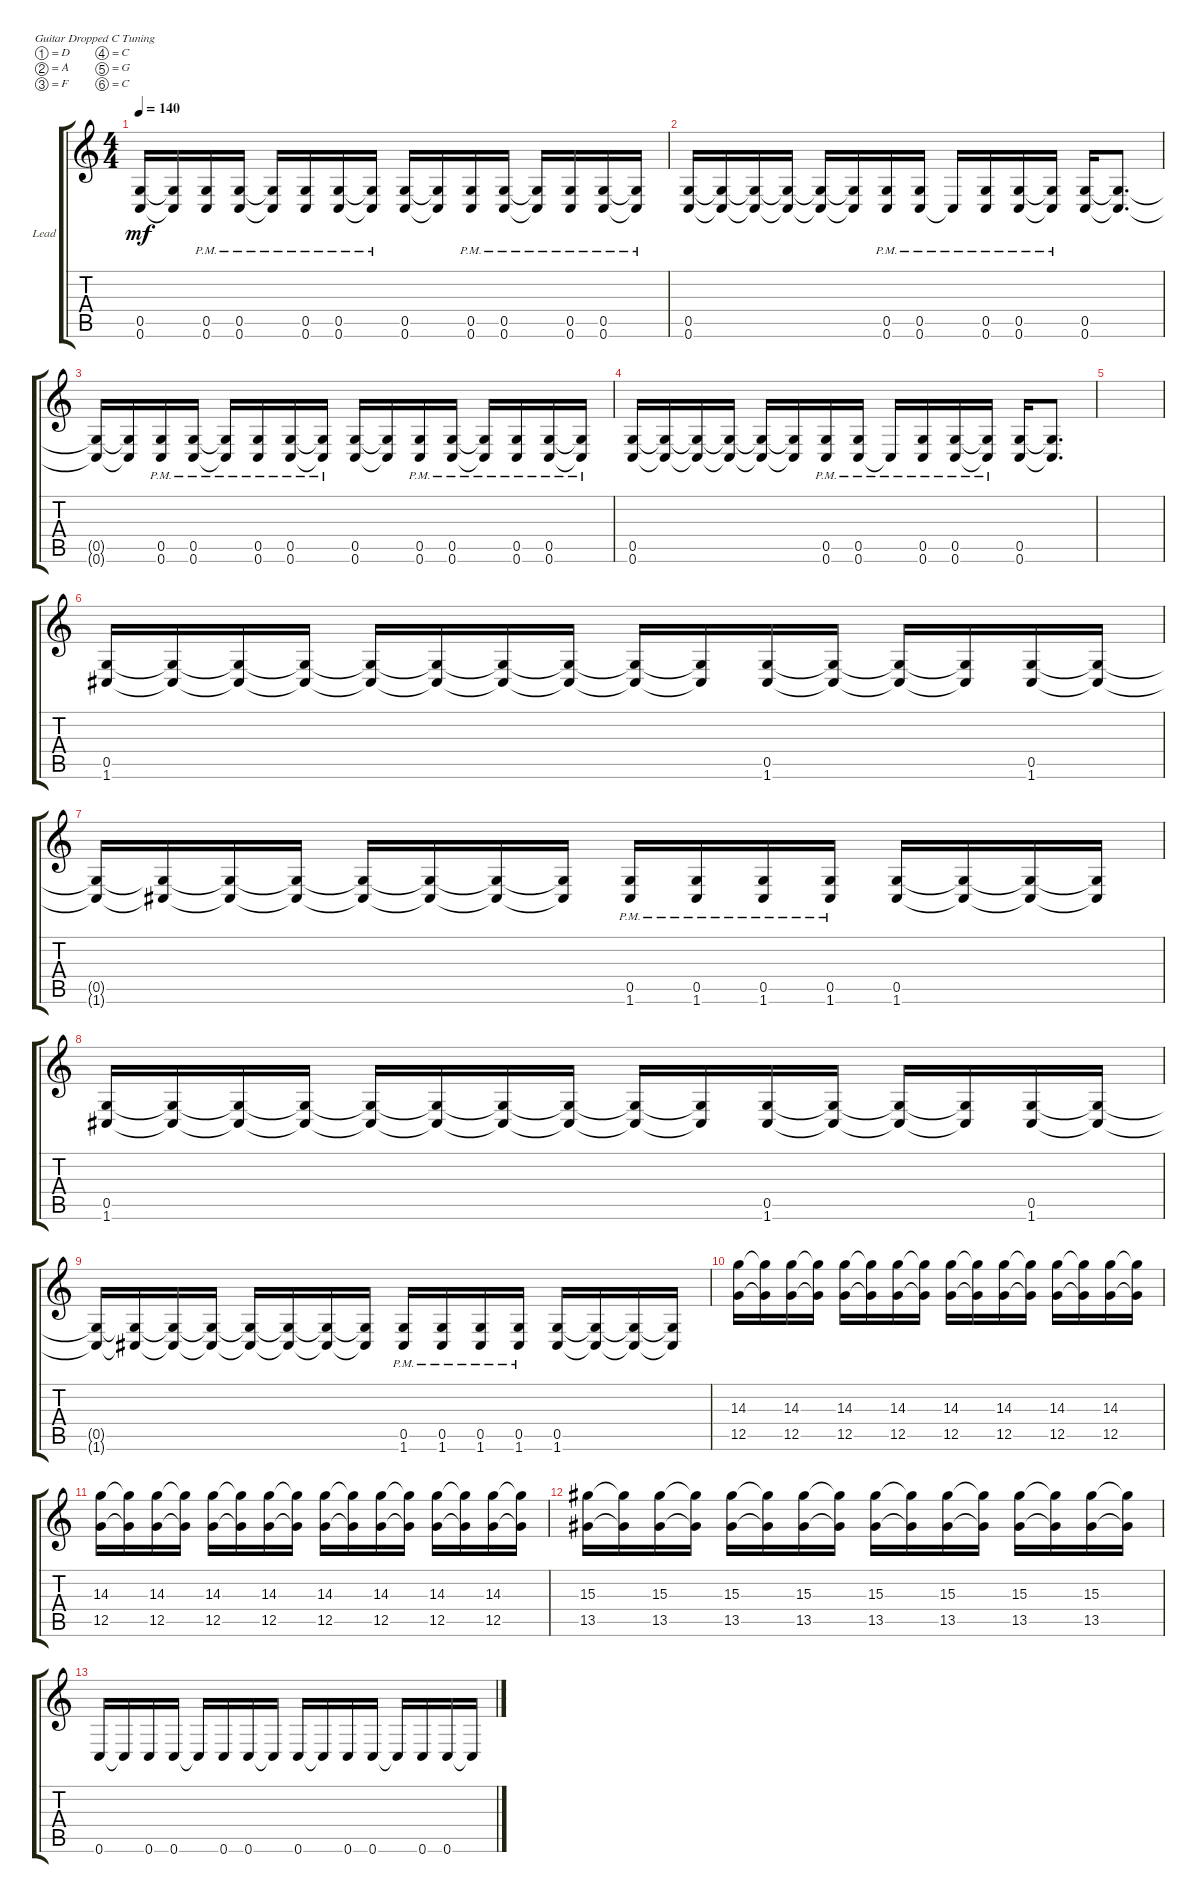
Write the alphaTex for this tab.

\defaultSystemsLayout 4
\bracketExtendMode groupsimilarinstruments
\firstSystemTrackNameOrientation horizontal
\otherSystemsTrackNameOrientation horizontal
\track ("Lead" "Lead") {instrument distortionguitar}
\staff {score tabs}
\tuning (D4 A3 F3 C3 G2 C2)
\ts (4 4)
\tempo 140
\clef g2
\ks c
(0.6{t} 0.5{t}).16{dy mf} (0.6{t} 0.5{t}).16 (0.5{pm} 0.6{pm}).16 (0.6{pm} 0.5{pm}).16 (0.5{pm t} 0.6{pm t}).16 (0.6{pm} 0.5{pm}).16 (0.5{pm} 0.6{pm}).16 (0.6{pm t} 0.5{pm t}).16 (0.5 0.6).16 (0.6{t} 0.5{t}).16 (0.6{pm} 0.5{pm}).16 (0.6{pm} 0.5{pm}).16 (0.5{pm t} 0.6{pm t}).16 (0.6{pm} 0.5{pm}).16 (0.5{pm} 0.6{pm}).16 (0.6{pm t} 0.5{pm t}).16 |
(0.6 0.5).16 (0.5{t} 0.6{t}).16 (0.5{t} 0.6{t}).16 (0.5{t} 0.6{t}).16 (0.5{t} 0.6{t}).16 (0.5{t} 0.6{t}).16 (0.6{pm} 0.5{pm}).16 (0.5{pm} 0.6{pm}).16 0.6{pm t}.16 (0.6{pm} 0.5{pm}).16 (0.5{pm} 0.6{pm}).16 (0.6{pm t} 0.5{pm t}).16 (0.6 0.5).16 (0.6{t} 0.5{t}).8{d} |
(0.6{t} 0.5{t}).16 (0.6{t} 0.5{t}).16 (0.5{pm} 0.6{pm}).16 (0.6{pm} 0.5{pm}).16 (0.5{pm t} 0.6{pm t}).16 (0.6{pm} 0.5{pm}).16 (0.5{pm} 0.6{pm}).16 (0.6{pm t} 0.5{pm t}).16 (0.5 0.6).16 (0.6{t} 0.5{t}).16 (0.6{pm} 0.5{pm}).16 (0.6{pm} 0.5{pm}).16 (0.5{pm t} 0.6{pm t}).16 (0.6{pm} 0.5{pm}).16 (0.5{pm} 0.6{pm}).16 (0.6{pm t} 0.5{pm t}).16 |
(0.6 0.5).16 (0.5{t} 0.6{t}).16 (0.5{t} 0.6{t}).16 (0.5{t} 0.6{t}).16 (0.5{t} 0.6{t}).16 (0.5{t} 0.6{t}).16 (0.6{pm} 0.5{pm}).16 (0.5{pm} 0.6{pm}).16 0.6{pm t}.16 (0.6{pm} 0.5{pm}).16 (0.5{pm} 0.6{pm}).16 (0.6{pm t} 0.5{pm t}).16 (0.6 0.5).16 (0.6{t} 0.5{t}).8{d} |
|
(1.6 0.5).16 (0.5{t} 1.6{t}).16 (0.5{t} 1.6{t}).16 (0.5{t} 1.6{t}).16 (0.5{t} 1.6{t}).16 (0.5{t} 1.6{t}).16 (0.5{t} 1.6{t}).16 (0.5{t} 1.6{t}).16 (0.5{t} 1.6{t}).16 (0.5{t} 1.6{t}).16 (0.5 1.6).16 (0.5{t} 1.6{t}).16 (1.6{t} 0.5{t}).16 (1.6{t} 0.5{t}).16 (1.6 0.5).16 (1.6{t} 0.5{t}).16 |
(1.6{t} 0.5{t}).16 (1.6{t} 0.5{t}).16 (1.6{t} 0.5{t}).16 (1.6{t} 0.5{t}).16 (1.6{t} 0.5{t}).16 (1.6{t} 0.5{t}).16 (1.6{t} 0.5{t}).16 (1.6{t} 0.5{t}).16 (1.6{pm} 0.5{pm}).16 (0.5{pm} 1.6{pm}).16 (0.5{pm} 1.6{pm}).16 (0.5{pm} 1.6{pm}).16 (0.5 1.6).16 (1.6{t} 0.5{t}).16 (1.6{t} 0.5{t}).16 (1.6{t} 0.5{t}).16 |
(1.6 0.5).16 (0.5{t} 1.6{t}).16 (0.5{t} 1.6{t}).16 (0.5{t} 1.6{t}).16 (0.5{t} 1.6{t}).16 (0.5{t} 1.6{t}).16 (0.5{t} 1.6{t}).16 (0.5{t} 1.6{t}).16 (0.5{t} 1.6{t}).16 (0.5{t} 1.6{t}).16 (0.5 1.6).16 (0.5{t} 1.6{t}).16 (1.6{t} 0.5{t}).16 (1.6{t} 0.5{t}).16 (1.6 0.5).16 (1.6{t} 0.5{t}).16 |
(1.6{t} 0.5{t}).16 (1.6{t} 0.5{t}).16 (1.6{t} 0.5{t}).16 (1.6{t} 0.5{t}).16 (1.6{t} 0.5{t}).16 (1.6{t} 0.5{t}).16 (1.6{t} 0.5{t}).16 (1.6{t} 0.5{t}).16 (1.6{pm} 0.5{pm}).16 (0.5{pm} 1.6{pm}).16 (0.5{pm} 1.6{pm}).16 (0.5{pm} 1.6{pm}).16 (0.5 1.6).16 (1.6{t} 0.5{t}).16 (1.6{t} 0.5{t}).16 (1.6{t} 0.5{t}).16 |
(12.5 14.3).16 (14.3{t} 12.5{t}).16 (14.3 12.5).16 (14.3{t} 12.5{t}).16 (14.3 12.5).16 (14.3{t} 12.5{t}).16 (14.3 12.5).16 (14.3{t} 12.5{t}).16 (14.3 12.5).16 (14.3{t} 12.5{t}).16 (14.3 12.5).16 (14.3{t} 12.5{t}).16 (14.3 12.5).16 (14.3{t} 12.5{t}).16 (14.3 12.5).16 (14.3{t} 12.5{t}).16 |
(12.5 14.3).16 (14.3{t} 12.5{t}).16 (14.3 12.5).16 (14.3{t} 12.5{t}).16 (14.3 12.5).16 (14.3{t} 12.5{t}).16 (14.3 12.5).16 (14.3{t} 12.5{t}).16 (14.3 12.5).16 (14.3{t} 12.5{t}).16 (14.3 12.5).16 (14.3{t} 12.5{t}).16 (14.3 12.5).16 (14.3{t} 12.5{t}).16 (14.3 12.5).16 (14.3{t} 12.5{t}).16 |
(13.5 15.3).16 (15.3{t} 13.5{t}).16 (15.3 13.5).16 (15.3{t} 13.5{t}).16 (15.3 13.5).16 (15.3{t} 13.5{t}).16 (15.3 13.5).16 (15.3{t} 13.5{t}).16 (15.3 13.5).16 (15.3{t} 13.5{t}).16 (15.3 13.5).16 (15.3{t} 13.5{t}).16 (15.3 13.5).16 (15.3{t} 13.5{t}).16 (15.3 13.5).16 (15.3{t} 13.5{t}).16 |
0.6.16 0.6{t}.16 0.6.16 0.6.16 0.6{t}.16 0.6.16 0.6.16 0.6{t}.16 0.6.16 0.6{t}.16 0.6.16 0.6.16 0.6{t}.16 0.6.16 0.6.16 0.6{t}.16
